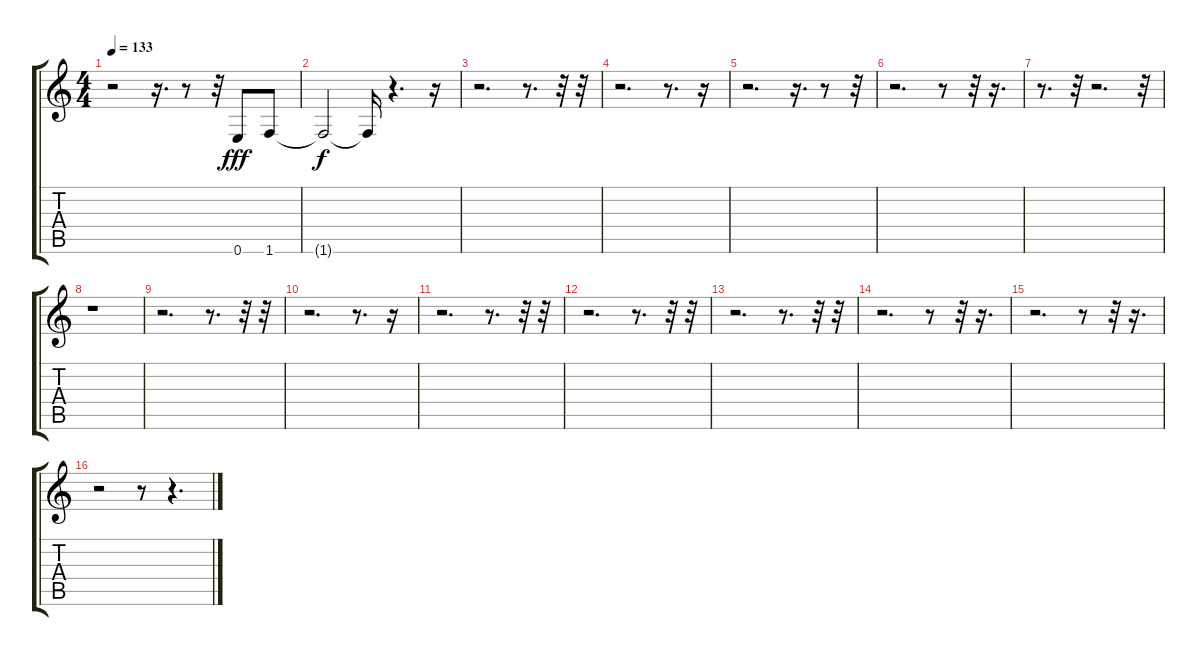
\track "" {instrument electricbassfinger}
\staff {score tabs}
\tuning (E4 B3 G3 D3 A2 E2) {hide}
\ts (4 4)
\tempo 133
\clef g2
\ks c
r.2{dy f} r.16{d} r.8 r.32 0.6.8{dy fff} 1.6.8 |
1.6{t}.2{dy f} 1.6{t}.16 r.4{d} r.16 |
r.2{d} r.8{d} r.32 r.32 |
r.2{d} r.8{d} r.16 |
r.2{d} r.16{d} r.8 r.32 |
r.2{d} r.8 r.32 r.16{d} |
r.8{d} r.32 r.2{d} r.32 |
r.1 |
r.2{d} r.8{d} r.32 r.32 |
r.2{d} r.8{d} r.16 |
r.2{d} r.8{d} r.32 r.32 |
r.2{d} r.8{d} r.32 r.32 |
r.2{d} r.8{d} r.32 r.32 |
r.2{d} r.8 r.32 r.16{d} |
r.2{d} r.8 r.32 r.16{d} |
r.2 r.8 r.4{d}
